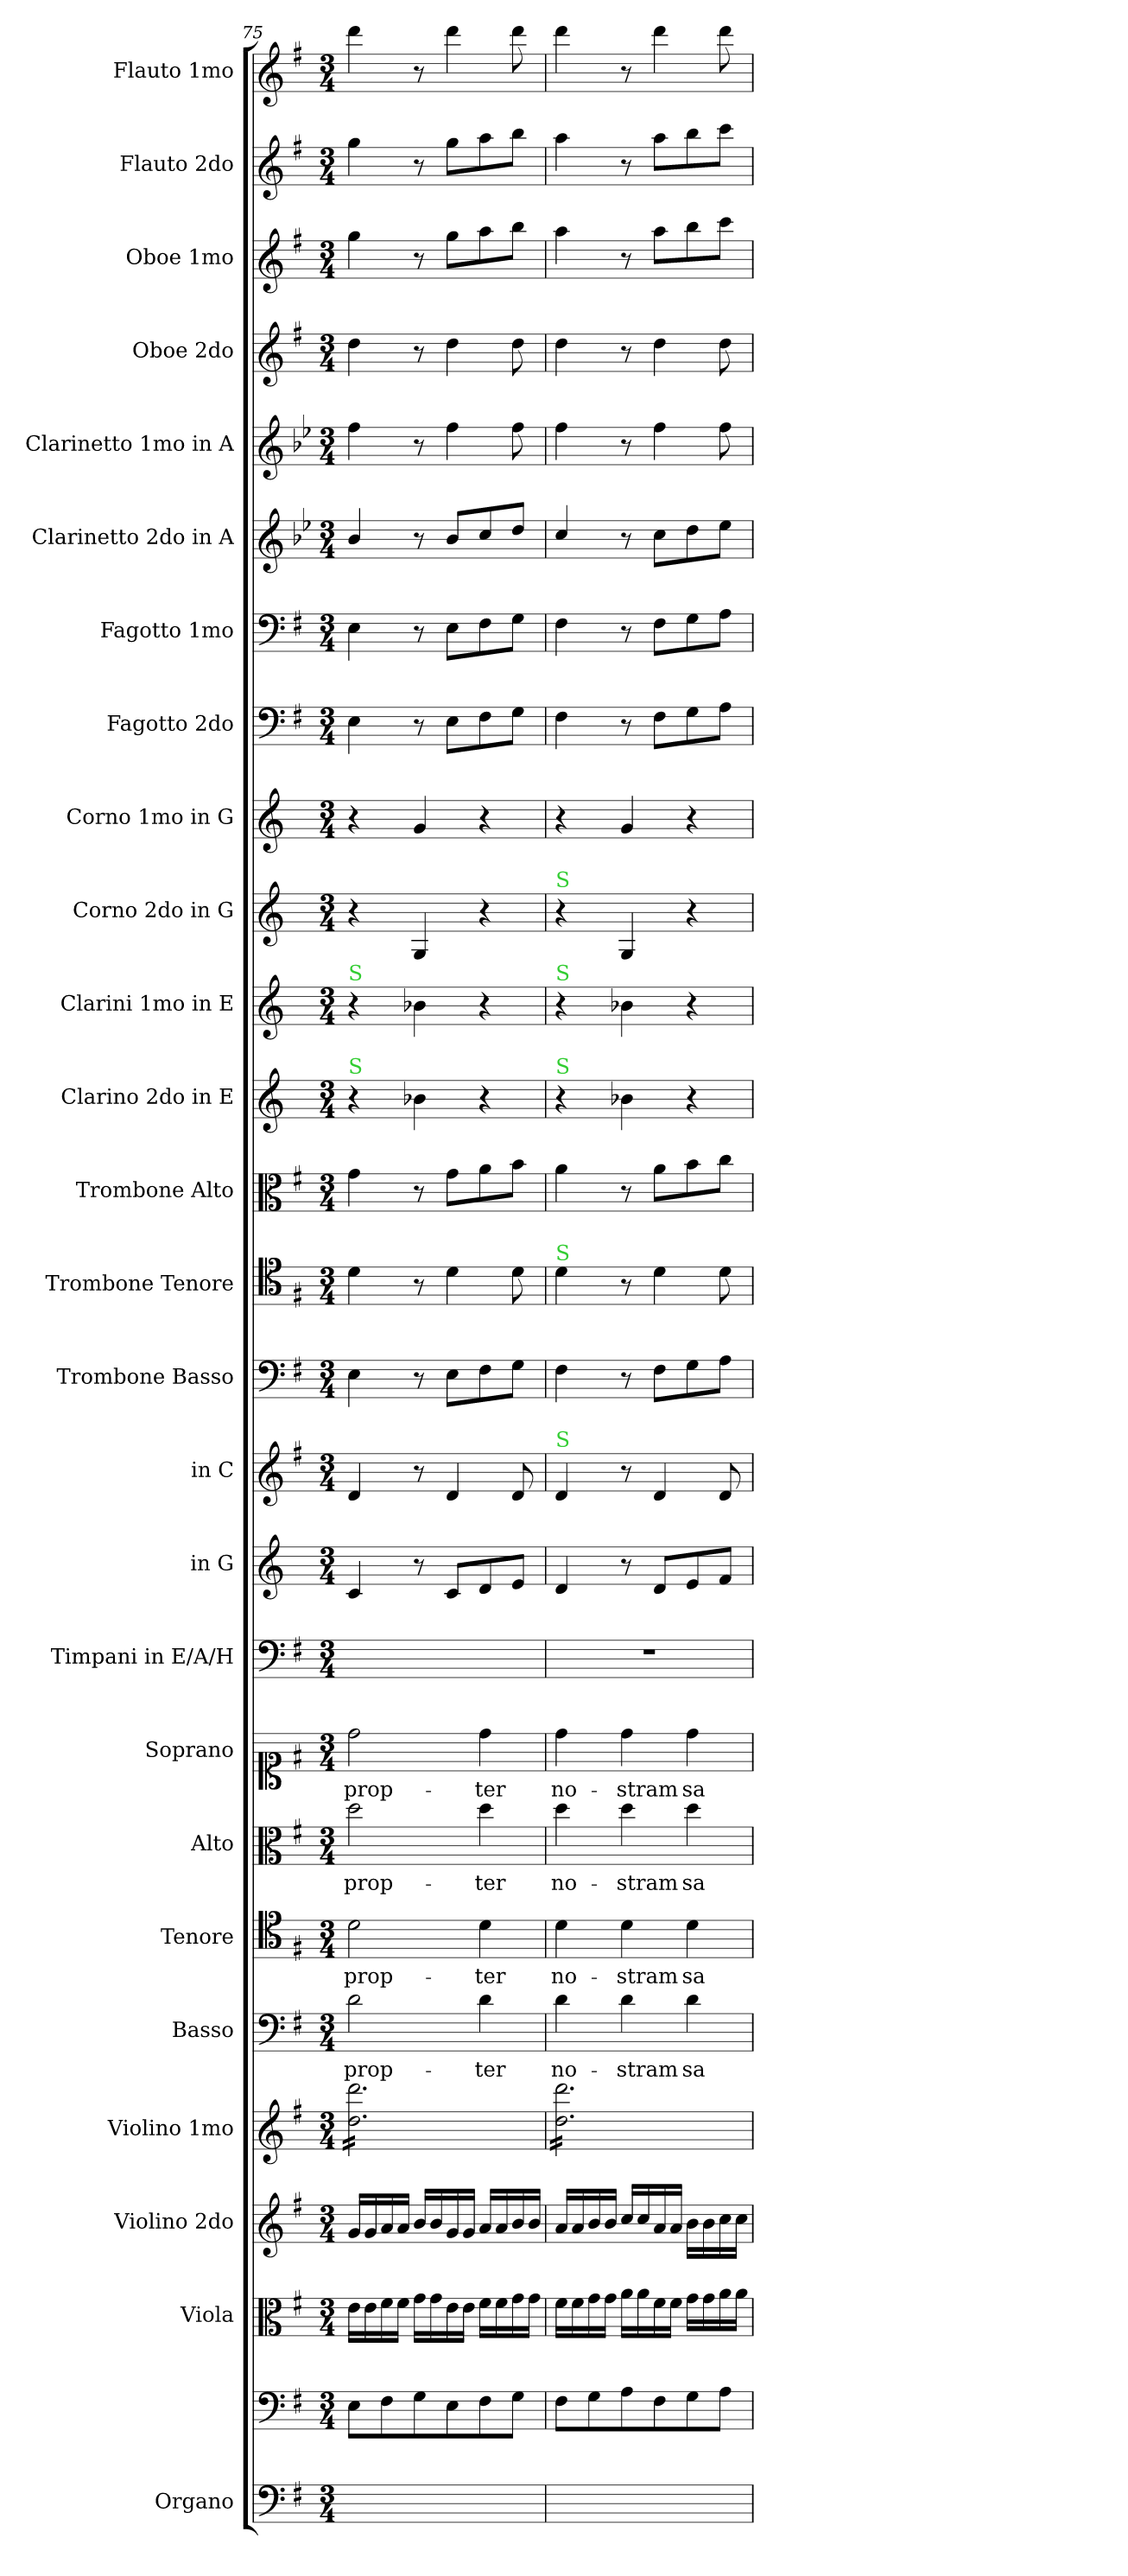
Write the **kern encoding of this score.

**kern	**kern	**kern	**kern	**kern	**kern	**text	**kern	**text	**kern	**text	**kern	**text	**kern	**kern	**kern	**kern	**kern	**kern	**kern	**kern	**kern	**kern	**kern	**kern	**kern	**kern	**kern	**kern	**kern	**kern
*part26	*part26	*part25	*part24	*part23	*part22	*part22	*part21	*part21	*part20	*part20	*part19	*part19	*part18	*part17	*part16	*part15	*part14	*part13	*part12	*part11	*part10	*part9	*part8	*part7	*part6	*part5	*part4	*part3	*part2	*part1
*staff27	*staff26	*staff25	*staff24	*staff23	*staff22	*staff22	*staff21	*staff21	*staff20	*staff20	*staff19	*staff19	*staff18	*staff17	*staff16	*staff15	*staff14	*staff13	*staff12	*staff11	*staff10	*staff9	*staff8	*staff7	*staff6	*staff5	*staff4	*staff3	*staff2	*staff1
*I"Organo	*	*I"Viola	*I"Violino 2do	*I"Violino 1mo	*I"Basso	*	*I"Tenore	*	*I"Alto	*	*I"Soprano	*	*I"Timpani in E/A/H	*I"in G	*I"in C	*I"Trombone Basso	*I"Trombone Tenore	*I"Trombone Alto	*I"Clarino 2do in E	*I"Clarini 1mo in E	*I"Corno 2do in G	*I"Corno 1mo in G	*I"Fagotto 2do	*I"Fagotto 1mo	*I"Clarinetto 2do in A	*I"Clarinetto 1mo in A	*I"Oboe 2do	*I"Oboe 1mo	*I"Flauto 2do	*I"Flauto 1mo
*I'Org	*	*I'Va	*	*	*I'B	*	*I'T	*	*I'A	*	*I'S	*	*I'Timp	*	*	*	*	*	*	*I'Clno I	*	*I'Cor I	*	*	*I'Cl II	*I'Cl I	*	*	*	*
*clefF4	*clefF4	*clefC3	*clefG2	*clefG2	*clefF4	*	*clefC4	*	*clefC3	*	*clefC1	*	*clefF4	*clefG2	*clefG2	*clefF4	*clefC4	*clefC3	*clefG2	*clefG2	*clefG2	*clefG2	*clefF4	*clefF4	*clefG2	*clefG2	*clefG2	*clefG2	*clefG2	*clefG2
*	*	*	*	*	*	*	*	*	*	*	*	*	*	*ITrd3c5	*	*	*	*	*ITrd-2c-4	*ITrd-2c-4	*ITrd3c5	*ITrd3c5	*	*	*ITrd2c3	*ITrd2c3	*	*	*	*
*k[f#]	*k[f#]	*k[f#]	*k[f#]	*k[f#]	*k[f#]	*	*k[f#]	*	*k[f#]	*	*k[f#]	*	*k[f#]	*k[f#]	*k[f#]	*k[f#]	*k[f#]	*k[f#]	*k[f#c#g#d#]	*k[f#c#g#d#]	*k[f#]	*k[f#]	*k[f#]	*k[f#]	*k[f#]	*k[f#]	*k[f#]	*k[f#]	*k[f#]	*k[f#]
*e:	*e:	*e:	*e:	*e:	*e:	*	*e:	*	*e:	*	*e:	*	*	*	*	*e:	*e:	*e:	*	*	*	*	*e:	*e:	*	*	*e:	*e:	*e:	*e:
*M3/4	*M3/4	*M3/4	*M3/4	*M3/4	*M3/4	*	*M3/4	*	*M3/4	*	*M3/4	*	*M3/4	*M3/4	*M3/4	*M3/4	*M3/4	*M3/4	*M3/4	*M3/4	*M3/4	*M3/4	*M3/4	*M3/4	*M3/4	*M3/4	*M3/4	*M3/4	*M3/4	*M3/4
=75	=75	=75	=75	=75	=75	=75	=75	=75	=75	=75	=75	=75	=75	=75	=75	=75	=75	=75	=75	=75	=75	=75	=75	=75	=75	=75	=75	=75	=75	=75
!	!	!	!	!	!	!	!	!	!	!	!	!	!	!	!	!	!	!	!	!LO:TX:a:color=limegreen:t=S	!	!	!	!	!	!	!	!	!	!
!	!	!	!	!	!	!	!	!	!	!	!	!	!	!	!	!	!	!	!LO:TX:a:color=limegreen:t=S	!	!	!	!	!	!	!	!	!	!	!
*	*	*	*	*tremolo	*	*	*	*	*	*	*	*	*	*	*	*	*	*	*	*	*	*	*	*	*	*	*	*	*	*
2.ryy	8E\L	16e\LL	16g/LL	16dd\ 16ddd\LL	2d\	prop-	2d\	prop-	2dd\	prop-	2dd\	prop-	2.ryy	4G/	4d/	4E\	4d\	4g\	4r	4r	4r	4r	4E\	4E\	4g/	4dd\	4dd\	4gg\	4gg\	4ddd\
.	.	16e\	16g/	16dd\ 16ddd\	.	.	.	.	.	.	.	.	.	.	.	.	.	.	.	.	.	.	.	.	.	.	.	.	.	.
.	8F#\	16f#\	16a/	16dd\ 16ddd\	.	.	.	.	.	.	.	.	.	.	.	.	.	.	.	.	.	.	.	.	.	.	.	.	.	.
.	.	16f#\JJ	16a/JJ	16dd\ 16ddd\	.	.	.	.	.	.	.	.	.	.	.	.	.	.	.	.	.	.	.	.	.	.	.	.	.	.
.	8G\	16g\LL	16b\LL	16dd\ 16ddd\	.	.	.	.	.	.	.	.	.	8r	8r	8r	8r	8r	4ddn\	4ddn\	4D/	4d/	8r	8r	8r	8r	8r	8r	8r	8r
.	.	16g\	16b\	16dd\ 16ddd\	.	.	.	.	.	.	.	.	.	.	.	.	.	.	.	.	.	.	.	.	.	.	.	.	.	.
.	8E\	16e\	16g/	16dd\ 16ddd\	.	.	.	.	.	.	.	.	.	8G/L	4d/	8E\L	4d\	8g\L	.	.	.	.	8E\L	8E\L	8g/L	4dd\	4dd\	8gg\L	8gg\L	4ddd\
.	.	16e\JJ	16g/JJ	16dd\ 16ddd\	.	.	.	.	.	.	.	.	.	.	.	.	.	.	.	.	.	.	.	.	.	.	.	.	.	.
.	8F#\	16f#\LL	16a/LL	16dd\ 16ddd\	4d\	-ter	4d\	-ter	4dd\	-ter	4dd\	-ter	.	8A/	.	8F#\	.	8a\	4r	4r	4r	4r	8F#\	8F#\	8a/	.	.	8aa\	8aa\	.
.	.	16f#\	16a/	16dd\ 16ddd\	.	.	.	.	.	.	.	.	.	.	.	.	.	.	.	.	.	.	.	.	.	.	.	.	.	.
.	8G\J	16g\	16b\	16dd\ 16ddd\	.	.	.	.	.	.	.	.	.	8B/J	8d/	8G\J	8d\	8b\J	.	.	.	.	8G\J	8G\J	8b\J	8dd\	8dd\	8bb\J	8bb\J	8ddd\
.	.	16g\JJ	16b\JJ	16dd\ 16ddd\JJ	.	.	.	.	.	.	.	.	.	.	.	.	.	.	.	.	.	.	.	.	.	.	.	.	.	.
=76	=76	=76	=76	=76	=76	=76	=76	=76	=76	=76	=76	=76	=76	=76	=76	=76	=76	=76	=76	=76	=76	=76	=76	=76	=76	=76	=76	=76	=76	=76
!	!	!	!	!	!	!	!	!	!	!	!	!	!	!	!	!	!	!	!	!	!LO:TX:a:color=limegreen:t=S	!	!	!	!	!	!	!	!	!
!	!	!	!	!	!	!	!	!	!	!	!	!	!	!	!	!	!	!	!	!LO:TX:a:color=limegreen:t=S	!	!	!	!	!	!	!	!	!	!
!	!	!	!	!	!	!	!	!	!	!	!	!	!	!	!	!	!	!	!LO:TX:a:color=limegreen:t=S	!	!	!	!	!	!	!	!	!	!	!
!	!	!	!	!	!	!	!	!	!	!	!	!	!	!	!	!	!LO:TX:a:color=limegreen:t=S	!	!	!	!	!	!	!	!	!	!	!	!	!
!	!	!	!	!	!	!	!	!	!	!	!	!	!	!	!LO:TX:a:color=limegreen:t=S	!	!	!	!	!	!	!	!	!	!	!	!	!	!	!
2.ryy	8F#\L	16f#\LL	16a/LL	16dd\ 16ddd\LL	4d\	no-	4d\	no-	4dd\	no-	4dd\	no-	2.r	4A/	4d/	4F#\	4d\	4a\	4r	4r	4r	4r	4F#\	4F#\	4a/	4dd\	4dd\	4aa\	4aa\	4ddd\
.	.	16f#\	16a/	16dd\ 16ddd\	.	.	.	.	.	.	.	.	.	.	.	.	.	.	.	.	.	.	.	.	.	.	.	.	.	.
.	8G\	16g\	16b\	16dd\ 16ddd\	.	.	.	.	.	.	.	.	.	.	.	.	.	.	.	.	.	.	.	.	.	.	.	.	.	.
.	.	16g\JJ	16b\JJ	16dd\ 16ddd\	.	.	.	.	.	.	.	.	.	.	.	.	.	.	.	.	.	.	.	.	.	.	.	.	.	.
.	8A\	16a\LL	16cc/LL	16dd\ 16ddd\	4d\	-stram	4d\	-stram	4dd\	-stram	4dd\	-stram	.	8r	8r	8r	8r	8r	4ddn\	4ddn\	4D/	4d/	8r	8r	8r	8r	8r	8r	8r	8r
.	.	16a\	16cc\	16dd\ 16ddd\	.	.	.	.	.	.	.	.	.	.	.	.	.	.	.	.	.	.	.	.	.	.	.	.	.	.
.	8F#\	16f#\	16a/	16dd\ 16ddd\	.	.	.	.	.	.	.	.	.	8A/L	4d/	8F#\L	4d\	8a\L	.	.	.	.	8F#\L	8F#\L	8a/L	4dd\	4dd\	8aa\L	8aa\L	4ddd\
.	.	16f#\JJ	16a/JJ	16dd\ 16ddd\	.	.	.	.	.	.	.	.	.	.	.	.	.	.	.	.	.	.	.	.	.	.	.	.	.	.
.	8G\	16g\LL	16b/LL	16dd\ 16ddd\	4d\	sa-	4d\	sa-	4dd\	sa-	4dd\	sa-	.	8B/	.	8G\	.	8b\	4r	4r	4r	4r	8G\	8G\	8b\	.	.	8bb\	8bb\	.
.	.	16g\	16b\	16dd\ 16ddd\	.	.	.	.	.	.	.	.	.	.	.	.	.	.	.	.	.	.	.	.	.	.	.	.	.	.
.	8A\J	16a\	16cc\	16dd\ 16ddd\	.	.	.	.	.	.	.	.	.	8c/J	8d/	8A\J	8d\	8cc\J	.	.	.	.	8A\J	8A\J	8cc\J	8dd\	8dd\	8ccc\J	8ccc\J	8ddd\
.	.	16a\JJ	16cc\JJ	16dd\ 16ddd\JJ	.	.	.	.	.	.	.	.	.	.	.	.	.	.	.	.	.	.	.	.	.	.	.	.	.	.
*	*	*	*	*Xtremolo	*	*	*	*	*	*	*	*	*	*	*	*	*	*	*	*	*	*	*	*	*	*	*	*	*	*
=	=	=	=	=	=	=	=	=	=	=	=	=	=	=	=	=	=	=	=	=	=	=	=	=	=	=	=	=	=	=
*-	*-	*-	*-	*-	*-	*-	*-	*-	*-	*-	*-	*-	*-	*-	*-	*-	*-	*-	*-	*-	*-	*-	*-	*-	*-	*-	*-	*-	*-	*-
